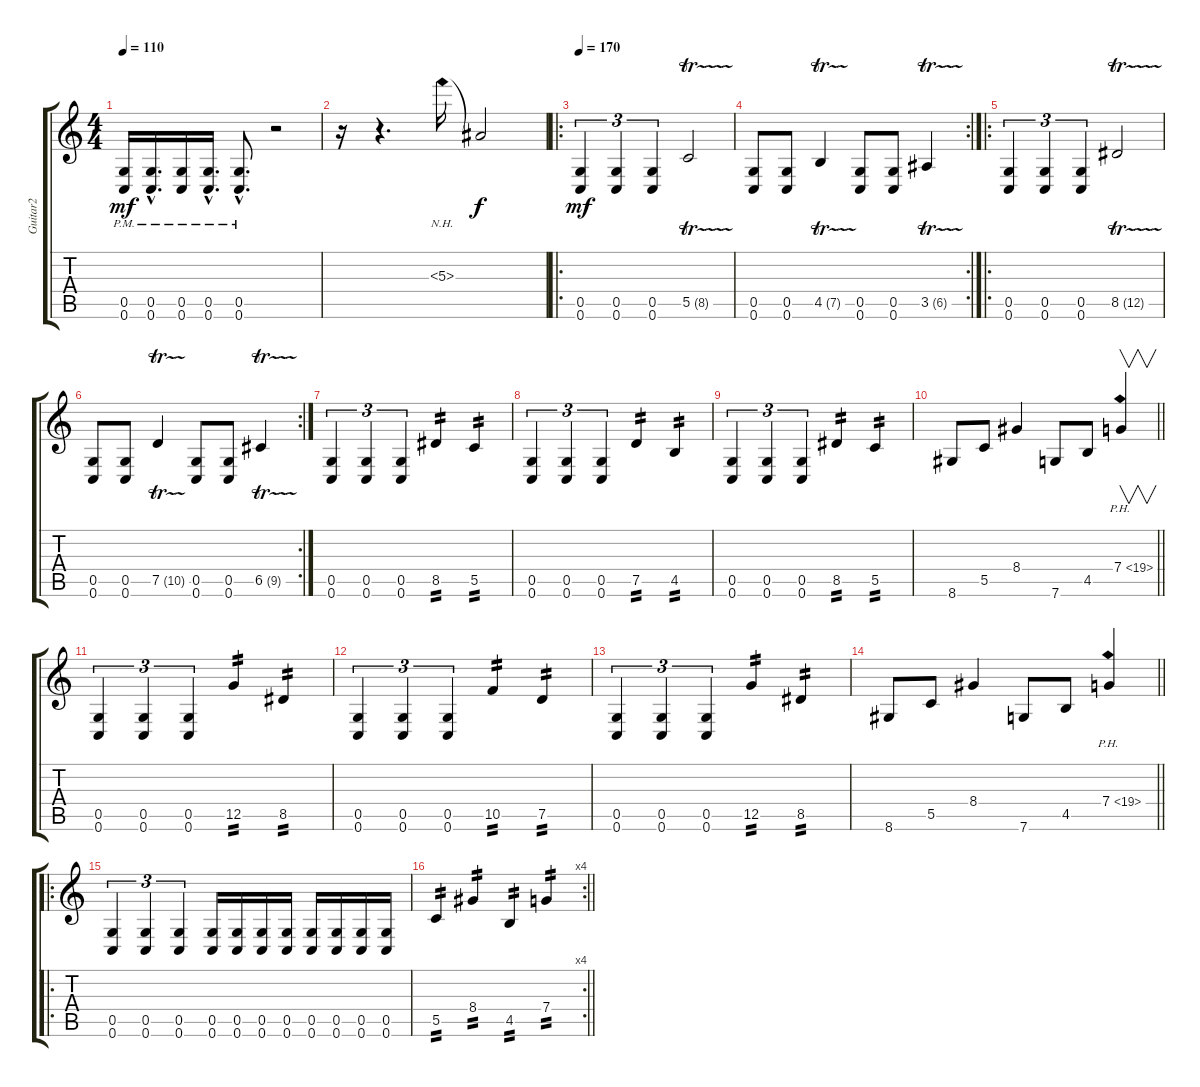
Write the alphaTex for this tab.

\track ("Guitar2" "Guitar2") {instrument distortionguitar}
\staff {score tabs}
\tuning (D4 A3 F3 C3 G2 C2) {hide}
\ts (4 4)
\tempo 110
\clef g2
\ks c
(0.5{pm} 0.6{pm}).16{dy mf} (0.5{hac pm} 0.6{hac pm}).16{d} (0.5{pm} 0.6{pm}).16 (0.5{hac pm} 0.6{hac pm}).16{d} (0.5{hac pm} 0.6{hac pm}).8{d} r.2 |
r.16 r.4{d} 5.3{nh}.16 5.3{t}.2{dy f} |
\ro
\tempo 170
(0.5 0.6).4{tu (3 2) dy mf} (0.5 0.6).4{tu (3 2)} (0.5 0.6).4{tu (3 2)} 5.5{tr (8 32)}.2 |
\rc 2
(0.5 0.6).8 (0.5 0.6).8 4.5{tr (7 32)}.4 (0.5 0.6).8 (0.5 0.6).8 3.5{tr (6 32)}.4 |
\ro
(0.5 0.6).4{tu (3 2)} (0.5 0.6).4{tu (3 2)} (0.5 0.6).4{tu (3 2)} 8.5{tr (12 32)}.2 |
\rc 2
(0.5 0.6).8 (0.5 0.6).8 7.5{tr (10 32)}.4 (0.5 0.6).8 (0.5 0.6).8 6.5{tr (9 32)}.4 |
(0.5 0.6).4{tu (3 2)} (0.5 0.6).4{tu (3 2)} (0.5 0.6).4{tu (3 2)} 8.5.4{tp 2} 5.5.4{tp 2} |
(0.5 0.6).4{tu (3 2)} (0.5 0.6).4{tu (3 2)} (0.5 0.6).4{tu (3 2)} 7.5.4{tp 2} 4.5.4{tp 2} |
(0.5 0.6).4{tu (3 2)} (0.5 0.6).4{tu (3 2)} (0.5 0.6).4{tu (3 2)} 8.5.4{tp 2} 5.5.4{tp 2} |
\barLineRight lightlight
8.6.8 5.5.8 8.4.4 7.6.8 4.5.8 7.4{ph 12}.4{v} |
(0.5 0.6).4{tu (3 2)} (0.5 0.6).4{tu (3 2)} (0.5 0.6).4{tu (3 2)} 12.5.4{tp 2} 8.5.4{tp 2} |
(0.5 0.6).4{tu (3 2)} (0.5 0.6).4{tu (3 2)} (0.5 0.6).4{tu (3 2)} 10.5.4{tp 2} 7.5.4{tp 2} |
(0.5 0.6).4{tu (3 2)} (0.5 0.6).4{tu (3 2)} (0.5 0.6).4{tu (3 2)} 12.5.4{tp 2} 8.5.4{tp 2} |
\barLineRight lightlight
8.6.8 5.5.8 8.4.4 7.6.8 4.5.8 7.4{ph 12}.4 |
\ro
(0.5 0.6).4{tu (3 2)} (0.5 0.6).4{tu (3 2)} (0.5 0.6).4{tu (3 2)} (0.5 0.6).16 (0.5 0.6).16 (0.5 0.6).16 (0.5 0.6).16 (0.5 0.6).16 (0.5 0.6).16 (0.5 0.6).16 (0.5 0.6).16 |
\rc 4
\barLineRight lightlight
5.5.4{tp 2} 8.4.4{tp 2} 4.5.4{tp 2} 7.4.4{tp 2}
